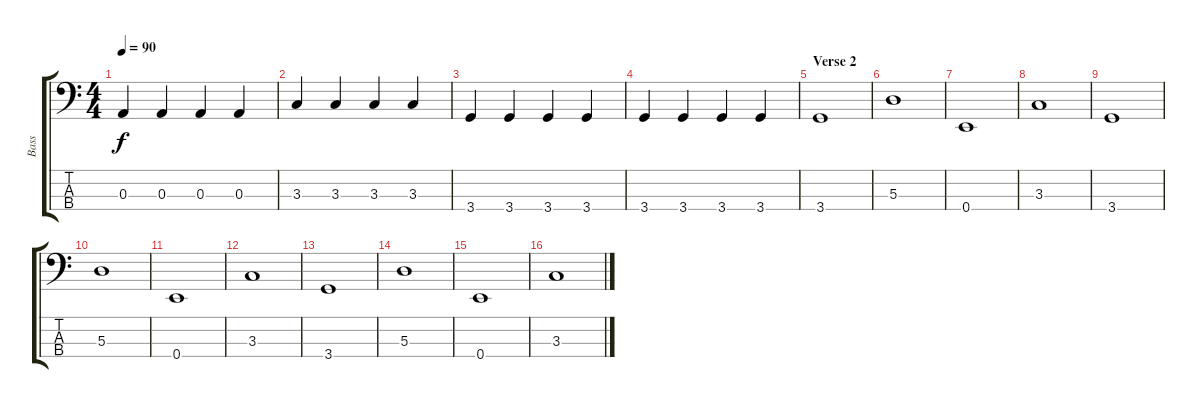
\track ("Bass" "Bass") {instrument electricbassfinger}
\staff {score tabs}
\tuning (G2 D2 A1 E1) {hide}
\ts (4 4)
\tempo 90
\clef f4
\ks c
0.3.4{dy f} 0.3.4 0.3.4 0.3.4 |
3.3.4 3.3.4 3.3.4 3.3.4 |
3.4.4 3.4.4 3.4.4 3.4.4 |
3.4.4 3.4.4 3.4.4 3.4.4 |
\section ("" "Verse 2")
3.4.1 |
5.3.1 |
0.4.1 |
3.3.1 |
3.4.1 |
5.3.1 |
0.4.1 |
3.3.1 |
3.4.1 |
5.3.1 |
0.4.1 |
3.3.1
